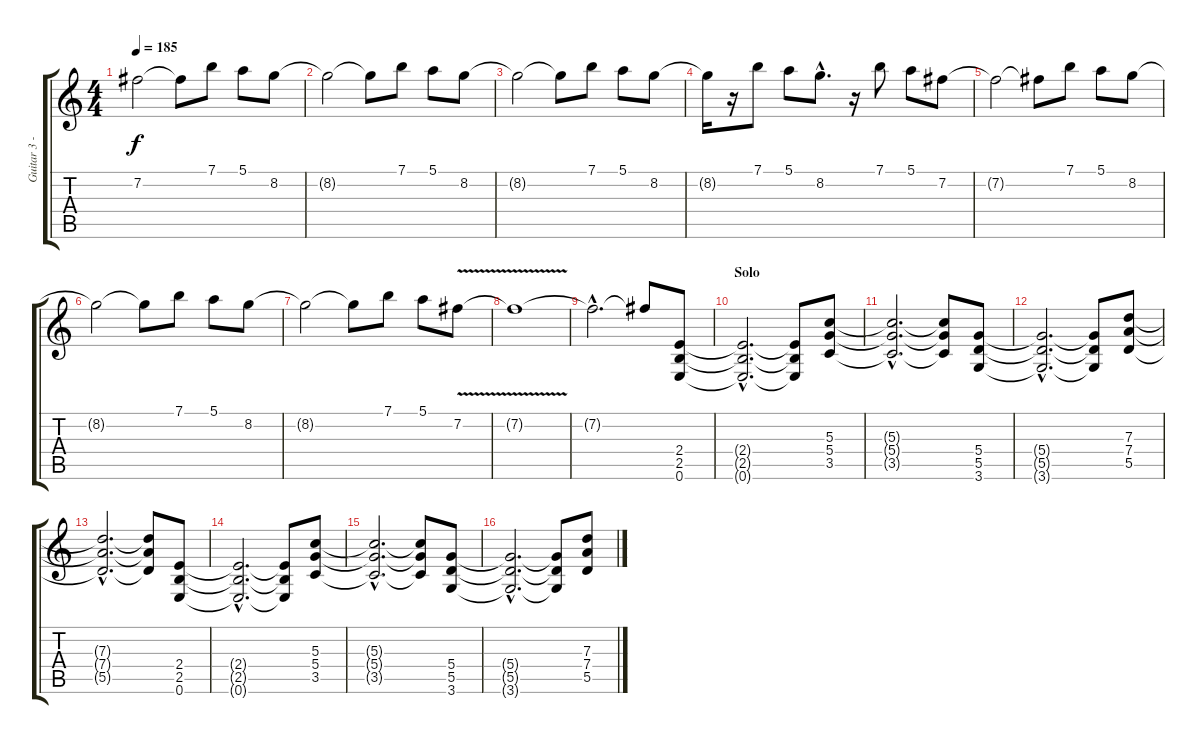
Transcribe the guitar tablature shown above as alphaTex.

\track ("Guitar 3 - Gers" "Guitar 3 -") {instrument overdrivenguitar}
\staff {score tabs}
\tuning (E4 B3 G3 D3 A2 E2) {hide}
\ts (4 4)
\tempo 185
\clef g2
\ks c
7.2{t}.2{dy f} 7.2{t}.8 7.1.8 5.1.8 8.2.8 |
\section ("" "")
8.2{t}.2 8.2{t}.8 7.1.8 5.1.8 8.2.8 |
8.2{t}.2 8.2{t}.8 7.1.8 5.1.8 8.2.8 |
8.2{t}.16 r.16 7.1.8 5.1.8 8.2{hac}.8{d} r.16 7.1.8 5.1.8 7.2.8 |
7.2{t}.2 7.2{t}.8 7.1.8 5.1.8 8.2.8 |
8.2{t}.2 8.2{t}.8 7.1.8 5.1.8 8.2.8 |
8.2{t}.2 8.2{t}.8 7.1.8 5.1.8 7.2{v}.8 |
7.2{t}.1 |
7.2{hac t}.2{d} 7.2{t}.8 (2.4 2.5 0.6).8{balance 8} |
\section ("" "Solo")
(2.4{hac t} 2.5{hac t} 0.6{hac t}).2{d} (2.4{t} 2.5{t} 0.6{t}).8 (5.3 5.4 3.5).8 |
(5.3{hac t} 5.4{hac t} 3.5{hac t}).2{d} (5.3{t} 5.4{t} 3.5{t}).8 (5.4 5.5 3.6).8 |
(5.4{hac t} 5.5{hac t} 3.6{hac t}).2{d} (5.4{t} 5.5{t} 3.6{t}).8 (7.3 7.4 5.5).8 |
(7.3{hac t} 7.4{hac t} 5.5{hac t}).2{d} (7.3{t} 7.4{t} 5.5{t}).8 (2.4 2.5 0.6).8 |
(2.4{hac t} 2.5{hac t} 0.6{hac t}).2{d} (2.4{t} 2.5{t} 0.6{t}).8 (5.3 5.4 3.5).8 |
(5.3{hac t} 5.4{hac t} 3.5{hac t}).2{d} (5.3{t} 5.4{t} 3.5{t}).8 (5.4 5.5 3.6).8 |
(5.4{hac t} 5.5{hac t} 3.6{hac t}).2{d} (5.4{t} 5.5{t} 3.6{t}).8 (7.3 7.4 5.5).8
